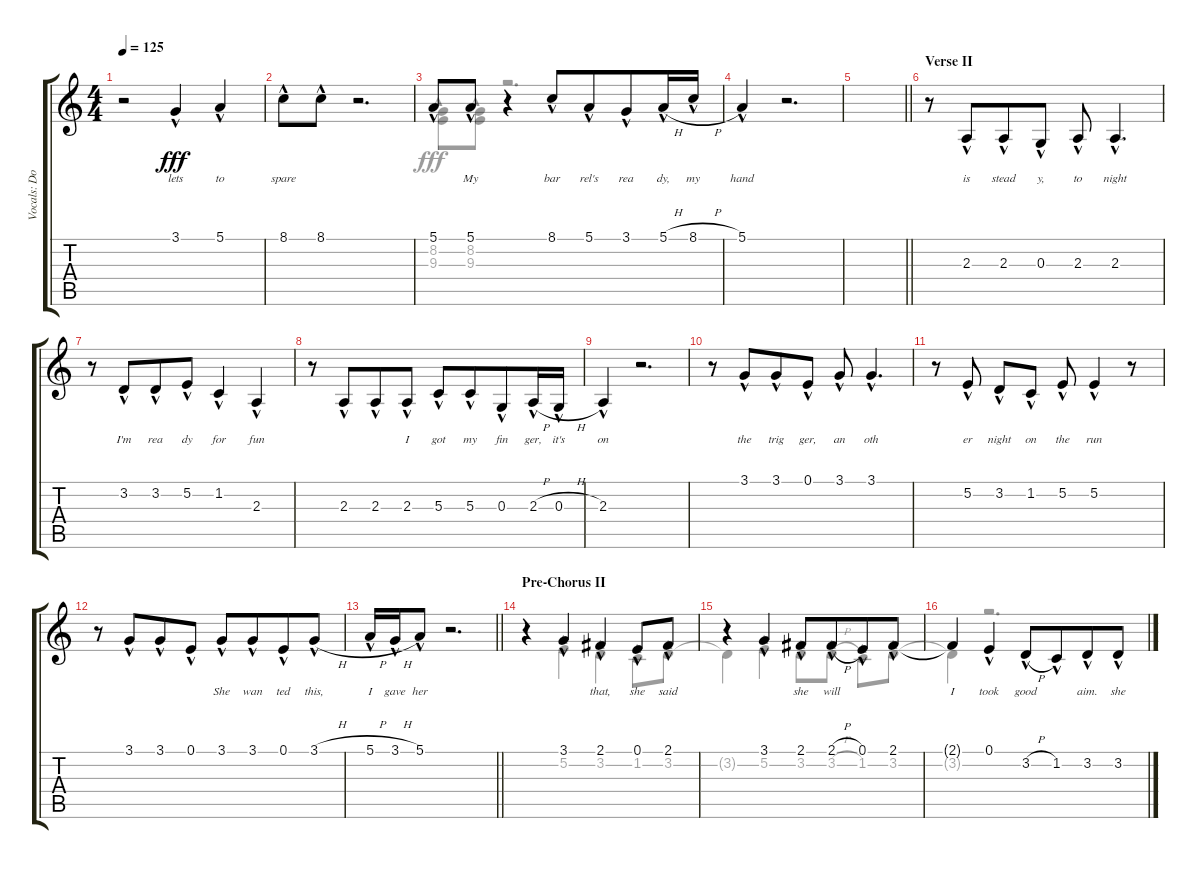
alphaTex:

\track ("Vocals: Don" "Vocals: Do") {instrument lead2sawtooth}
\staff {score tabs}
\tuning (E4 B3 G3 D3 A2 E2) {hide}
\voice
\ts (4 4)
\tempo 125
\clef g2
\ks c
r.2{dy fff} 3.1{hac}.4{lyrics (0 "lets") lyrics (1 "") lyrics (2 "") lyrics (3 "") lyrics (4 "")} 5.1{hac}.4{lyrics (0 "to") lyrics (1 "") lyrics (2 "") lyrics (3 "") lyrics (4 "")} |
8.1{hac}.8{lyrics (0 "spare") lyrics (1 "") lyrics (2 "") lyrics (3 "") lyrics (4 "")} 8.1{hac}.8{lyrics (0 "") lyrics (1 "") lyrics (2 "") lyrics (3 "") lyrics (4 "")} r.2{d} |
5.1{hac}.8{lyrics (0 "") lyrics (1 "") lyrics (2 "") lyrics (3 "") lyrics (4 "")} 5.1{hac}.8{lyrics (0 "My") lyrics (1 "") lyrics (2 "") lyrics (3 "") lyrics (4 "")} r.4 8.1{hac}.8{lyrics (0 "bar") lyrics (1 "") lyrics (2 "") lyrics (3 "") lyrics (4 "")} 5.1{hac}.8{lyrics (0 "rel's") lyrics (1 "") lyrics (2 "") lyrics (3 "") lyrics (4 "") beam merge} 3.1{hac}.8{lyrics (0 "rea") lyrics (1 "") lyrics (2 "") lyrics (3 "") lyrics (4 "")} 5.1{h hac}.16{lyrics (0 "dy,") lyrics (1 "") lyrics (2 "") lyrics (3 "") lyrics (4 "")} 8.1{h hac}.16{lyrics (0 "my") lyrics (1 "") lyrics (2 "") lyrics (3 "") lyrics (4 "")} |
5.1{hac}.4{lyrics (0 "hand") lyrics (1 "") lyrics (2 "") lyrics (3 "") lyrics (4 "")} r.2{d} |
\barLineRight lightlight
|
\section ("" "Verse II")
r.8 2.3{hac}.8{lyrics (0 "is") lyrics (1 "") lyrics (2 "") lyrics (3 "") lyrics (4 "") beam merge} 2.3{hac}.8{lyrics (0 "stead") lyrics (1 "") lyrics (2 "") lyrics (3 "") lyrics (4 "")} 0.3{hac}.8{lyrics (0 "y,") lyrics (1 "") lyrics (2 "") lyrics (3 "") lyrics (4 "")} 2.3{hac}.8{lyrics (0 "to") lyrics (1 "") lyrics (2 "") lyrics (3 "") lyrics (4 "")} 2.3{hac}.4{d lyrics (0 "night") lyrics (1 "") lyrics (2 "") lyrics (3 "") lyrics (4 "")} |
r.8 3.2{hac}.8{lyrics (0 "I'm") lyrics (1 "") lyrics (2 "") lyrics (3 "") lyrics (4 "") beam merge} 3.2{hac}.8{lyrics (0 "rea") lyrics (1 "") lyrics (2 "") lyrics (3 "") lyrics (4 "")} 5.2{hac}.8{lyrics (0 "dy") lyrics (1 "") lyrics (2 "") lyrics (3 "") lyrics (4 "")} 1.2{hac}.4{lyrics (0 "for") lyrics (1 "") lyrics (2 "") lyrics (3 "") lyrics (4 "")} 2.3{hac}.4{lyrics (0 "fun") lyrics (1 "") lyrics (2 "") lyrics (3 "") lyrics (4 "")} |
r.8 2.3{hac}.8{lyrics (0 "") lyrics (1 "") lyrics (2 "") lyrics (3 "") lyrics (4 "") beam merge} 2.3{hac}.8{lyrics (0 "") lyrics (1 "") lyrics (2 "") lyrics (3 "") lyrics (4 "")} 2.3{hac}.8{lyrics (0 "I") lyrics (1 "") lyrics (2 "") lyrics (3 "") lyrics (4 "") beam split} 5.3{hac}.8{lyrics (0 "got") lyrics (1 "") lyrics (2 "") lyrics (3 "") lyrics (4 "")} 5.3{hac}.8{lyrics (0 "my") lyrics (1 "") lyrics (2 "") lyrics (3 "") lyrics (4 "") beam merge} 0.3{hac}.8{lyrics (0 "fin") lyrics (1 "") lyrics (2 "") lyrics (3 "") lyrics (4 "")} 2.3{h hac}.16{lyrics (0 "ger,") lyrics (1 "") lyrics (2 "") lyrics (3 "") lyrics (4 "")} 0.3{h hac}.16{lyrics (0 "it's") lyrics (1 "") lyrics (2 "") lyrics (3 "") lyrics (4 "")} |
2.3{hac}.4{lyrics (0 "on") lyrics (1 "") lyrics (2 "") lyrics (3 "") lyrics (4 "")} r.2{d} |
r.8 3.1{hac}.8{lyrics (0 "the") lyrics (1 "") lyrics (2 "") lyrics (3 "") lyrics (4 "") beam merge} 3.1{hac}.8{lyrics (0 "trig") lyrics (1 "") lyrics (2 "") lyrics (3 "") lyrics (4 "")} 0.1{hac}.8{lyrics (0 "ger,") lyrics (1 "") lyrics (2 "") lyrics (3 "") lyrics (4 "")} 3.1{hac}.8{lyrics (0 "an") lyrics (1 "") lyrics (2 "") lyrics (3 "") lyrics (4 "")} 3.1{hac}.4{d lyrics (0 "oth") lyrics (1 "") lyrics (2 "") lyrics (3 "") lyrics (4 "")} |
r.8 5.2{hac}.8{lyrics (0 "er") lyrics (1 "") lyrics (2 "") lyrics (3 "") lyrics (4 "")} 3.2{hac}.8{lyrics (0 "night") lyrics (1 "") lyrics (2 "") lyrics (3 "") lyrics (4 "") beam merge} 1.2{hac}.8{lyrics (0 "on") lyrics (1 "") lyrics (2 "") lyrics (3 "") lyrics (4 "")} 5.2{hac}.8{lyrics (0 "the") lyrics (1 "") lyrics (2 "") lyrics (3 "") lyrics (4 "")} 5.2{hac}.4{lyrics (0 "run") lyrics (1 "") lyrics (2 "") lyrics (3 "") lyrics (4 "")} r.8 |
r.8 3.1{hac}.8{lyrics (0 "") lyrics (1 "") lyrics (2 "") lyrics (3 "") lyrics (4 "") beam merge} 3.1{hac}.8{lyrics (0 "") lyrics (1 "") lyrics (2 "") lyrics (3 "") lyrics (4 "")} 0.1{hac}.8{lyrics (0 "") lyrics (1 "") lyrics (2 "") lyrics (3 "") lyrics (4 "") beam split} 3.1{hac}.8{lyrics (0 "She") lyrics (1 "") lyrics (2 "") lyrics (3 "") lyrics (4 "")} 3.1{hac}.8{lyrics (0 "wan") lyrics (1 "") lyrics (2 "") lyrics (3 "") lyrics (4 "") beam merge} 0.1{hac}.8{lyrics (0 "ted") lyrics (1 "") lyrics (2 "") lyrics (3 "") lyrics (4 "")} 3.1{h hac}.8{lyrics (0 "this,") lyrics (1 "") lyrics (2 "") lyrics (3 "") lyrics (4 "")} |
\barLineRight lightlight
5.1{h hac}.16{lyrics (0 "I") lyrics (1 "") lyrics (2 "") lyrics (3 "") lyrics (4 "")} 3.1{h hac}.16{lyrics (0 "gave") lyrics (1 "") lyrics (2 "") lyrics (3 "") lyrics (4 "")} 5.1{hac}.8{lyrics (0 "her") lyrics (1 "") lyrics (2 "") lyrics (3 "") lyrics (4 "")} r.2{d} |
\section ("" "Pre-Chorus II")
r.4 3.1{hac}.4{lyrics (0 "") lyrics (1 "") lyrics (2 "") lyrics (3 "") lyrics (4 "")} 2.1{hac}.4{lyrics (0 "that,") lyrics (1 "") lyrics (2 "") lyrics (3 "") lyrics (4 "")} 0.1{hac}.8{lyrics (0 "she") lyrics (1 "") lyrics (2 "") lyrics (3 "") lyrics (4 "")} 2.1{hac}.8{lyrics (0 "said") lyrics (1 "") lyrics (2 "") lyrics (3 "") lyrics (4 "")} |
r.4 3.1{hac}.4{lyrics (0 "") lyrics (1 "") lyrics (2 "") lyrics (3 "") lyrics (4 "")} 2.1{hac}.8{lyrics (0 "she") lyrics (1 "") lyrics (2 "") lyrics (3 "") lyrics (4 "")} 2.1{h hac}.8{lyrics (0 "will") lyrics (1 "") lyrics (2 "") lyrics (3 "") lyrics (4 "") beam merge} 0.1{hac}.8{lyrics (0 "") lyrics (1 "") lyrics (2 "") lyrics (3 "") lyrics (4 "")} 2.1{hac}.8{lyrics (0 "") lyrics (1 "") lyrics (2 "") lyrics (3 "") lyrics (4 "")} |
2.1{t}.4{lyrics (0 "I") lyrics (1 "") lyrics (2 "") lyrics (3 "") lyrics (4 "")} 0.1{hac}.4{lyrics (0 "took") lyrics (1 "") lyrics (2 "") lyrics (3 "") lyrics (4 "")} 3.2{h hac}.8{lyrics (0 "good") lyrics (1 "") lyrics (2 "") lyrics (3 "") lyrics (4 "")} 1.2{hac}.8{lyrics (0 "") lyrics (1 "") lyrics (2 "") lyrics (3 "") lyrics (4 "") beam merge} 3.2{hac}.8{lyrics (0 "aim.") lyrics (1 "") lyrics (2 "") lyrics (3 "") lyrics (4 "")} 3.2{h hac}.8{lyrics (0 "she") lyrics (1 "") lyrics (2 "") lyrics (3 "") lyrics (4 "")}
\voice
\clef g2
\ottava regular
\simile none
\ks c
|
|
(8.2{hac} 9.3{hac}).8 (8.2{hac} 9.3{hac}).8 r.2{d} |
|
\barLineRight lightlight
|
|
|
|
|
|
|
|
\barLineRight lightlight
|
r.4 5.2{hac}.4 3.2{hac}.4 1.2{hac}.8 3.2{hac}.8 |
3.2{t}.4 5.2{hac}.4 3.2{hac}.8 3.2{h hac}.8 1.2{hac}.8 3.2{hac}.8 |
3.2{t}.4 r.2{d}
